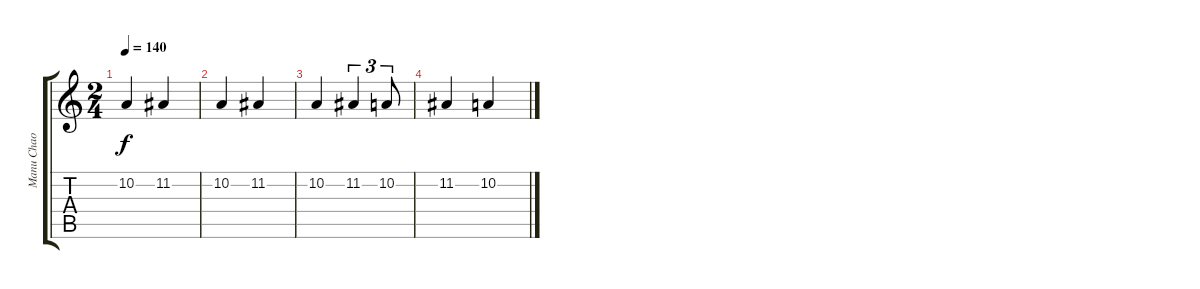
\track ("Manu Chao" "Manu Chao") {instrument lead8bassandlead}
\staff {score tabs}
\tuning (E4 B3 G3 D3 A2 E2) {hide}
\ts (2 4)
\tempo 140
\clef g2
\ks c
10.2.4{dy f} 11.2.4 |
10.2.4 11.2.4 |
10.2.4 11.2.4{tu (3 2)} 10.2.8{tu (3 2)} |
11.2.4 10.2.4
